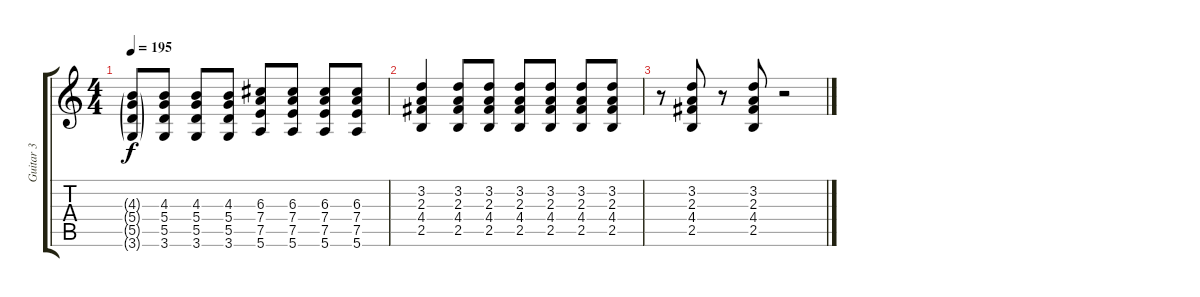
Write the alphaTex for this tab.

\track ("Guitar 3" "Guitar 3") {instrument electricguitarclean}
\staff {score tabs}
\tuning (E4 B3 G3 D3 A2 E2) {hide}
\ts (4 4)
\tempo 195
\clef g2
\ks c
(4.3{g t} 5.4{g t} 5.5{g t} 3.6{g t}).8{dy f} (4.3 5.4 5.5 3.6).8 (4.3 5.4 5.5 3.6).8 (4.3 5.4 5.5 3.6).8 (6.3 7.4 7.5 5.6).8 (6.3 7.4 7.5 5.6).8 (6.3 7.4 7.5 5.6).8 (6.3 7.4 7.5 5.6).8 |
(3.2 2.3 4.4 2.5).4 (3.2 2.3 4.4 2.5).8 (3.2 2.3 4.4 2.5).8 (3.2 2.3 4.4 2.5).8 (3.2 2.3 4.4 2.5).8 (3.2 2.3 4.4 2.5).8 (3.2 2.3 4.4 2.5).8 |
r.8 (3.2 2.3 4.4 2.5).8 r.8 (3.2 2.3 4.4 2.5).8 r.2
